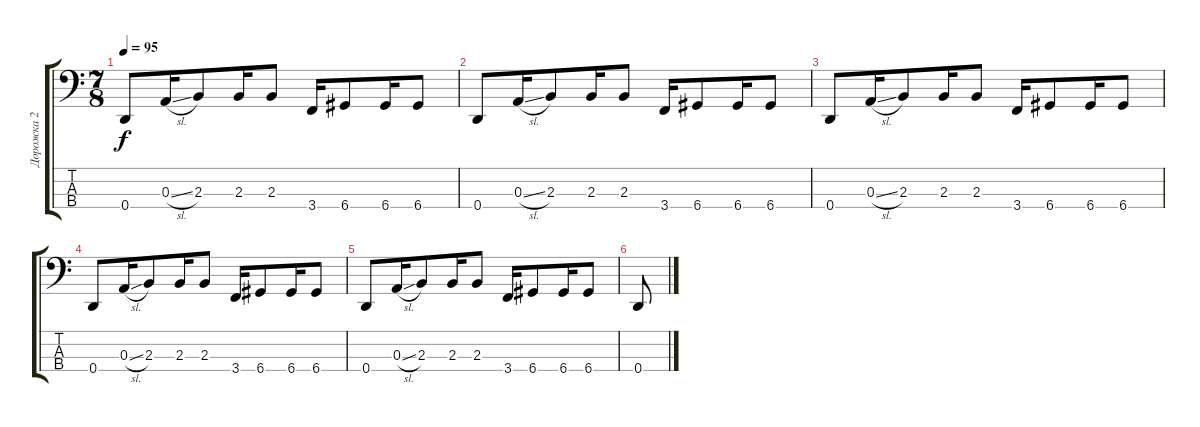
\track ("Дорожка 2" "Дорожка 2") {instrument electricbassfinger}
\staff {score tabs}
\tuning (G2 D2 A1 D1) {hide}
\ts (7 8)
\tempo 95
\clef f4
\ks c
0.4.8{dy f} 0.3{sl}.16 2.3.8 2.3.16 2.3.8 3.4.16 6.4.8 6.4.16 6.4.8 |
0.4.8 0.3{sl}.16 2.3.8 2.3.16 2.3.8 3.4.16 6.4.8 6.4.16 6.4.8 |
0.4.8 0.3{sl}.16 2.3.8 2.3.16 2.3.8 3.4.16 6.4.8 6.4.16 6.4.8 |
0.4.8 0.3{sl}.16 2.3.8 2.3.16 2.3.8 3.4.16 6.4.8 6.4.16 6.4.8 |
0.4.8 0.3{sl}.16 2.3.8 2.3.16 2.3.8 3.4.16 6.4.8 6.4.16 6.4.8 |
0.4.8
